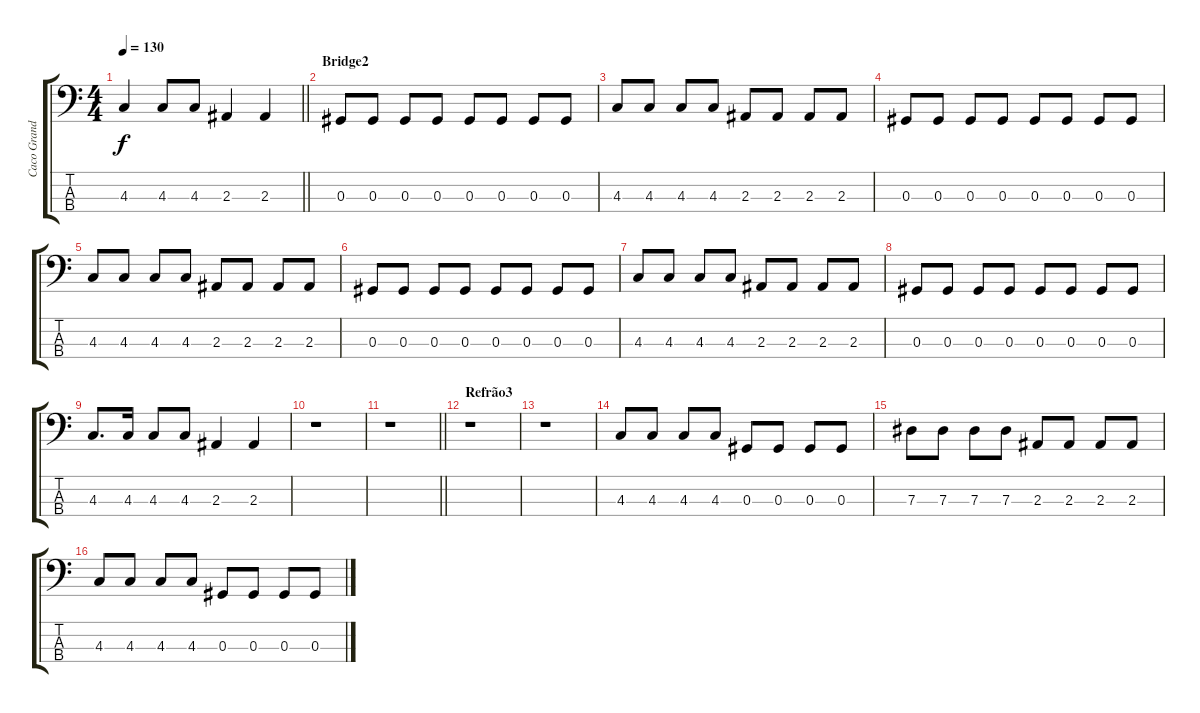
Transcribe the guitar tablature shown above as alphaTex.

\track ("Caco Grandino(Baixo)" "Caco Grand") {instrument electricbasspick}
\staff {score tabs}
\tuning (Gb2 Db2 Ab1 Eb1) {hide}
\ts (4 4)
\tempo 130
\clef f4
\barLineRight lightlight
\ks c
4.3.4{dy f} 4.3.8 4.3.8 2.3.4 2.3.4 |
\section ("" "Bridge2")
0.3.8 0.3.8 0.3.8 0.3.8 0.3.8 0.3.8 0.3.8 0.3.8 |
4.3.8 4.3.8 4.3.8 4.3.8 2.3.8 2.3.8 2.3.8 2.3.8 |
0.3.8 0.3.8 0.3.8 0.3.8 0.3.8 0.3.8 0.3.8 0.3.8 |
4.3.8 4.3.8 4.3.8 4.3.8 2.3.8 2.3.8 2.3.8 2.3.8 |
0.3.8 0.3.8 0.3.8 0.3.8 0.3.8 0.3.8 0.3.8 0.3.8 |
4.3.8 4.3.8 4.3.8 4.3.8 2.3.8 2.3.8 2.3.8 2.3.8 |
0.3.8 0.3.8 0.3.8 0.3.8 0.3.8 0.3.8 0.3.8 0.3.8 |
4.3.8{d} 4.3.16 4.3.8 4.3.8 2.3.4 2.3.4 |
r.1 |
\barLineRight lightlight
r.1 |
\section ("" "Refrão3")
r.1 |
r.1 |
4.3.8 4.3.8 4.3.8 4.3.8 0.3.8 0.3.8 0.3.8 0.3.8 |
7.3.8 7.3.8 7.3.8 7.3.8 2.3.8 2.3.8 2.3.8 2.3.8 |
4.3.8 4.3.8 4.3.8 4.3.8 0.3.8 0.3.8 0.3.8 0.3.8
